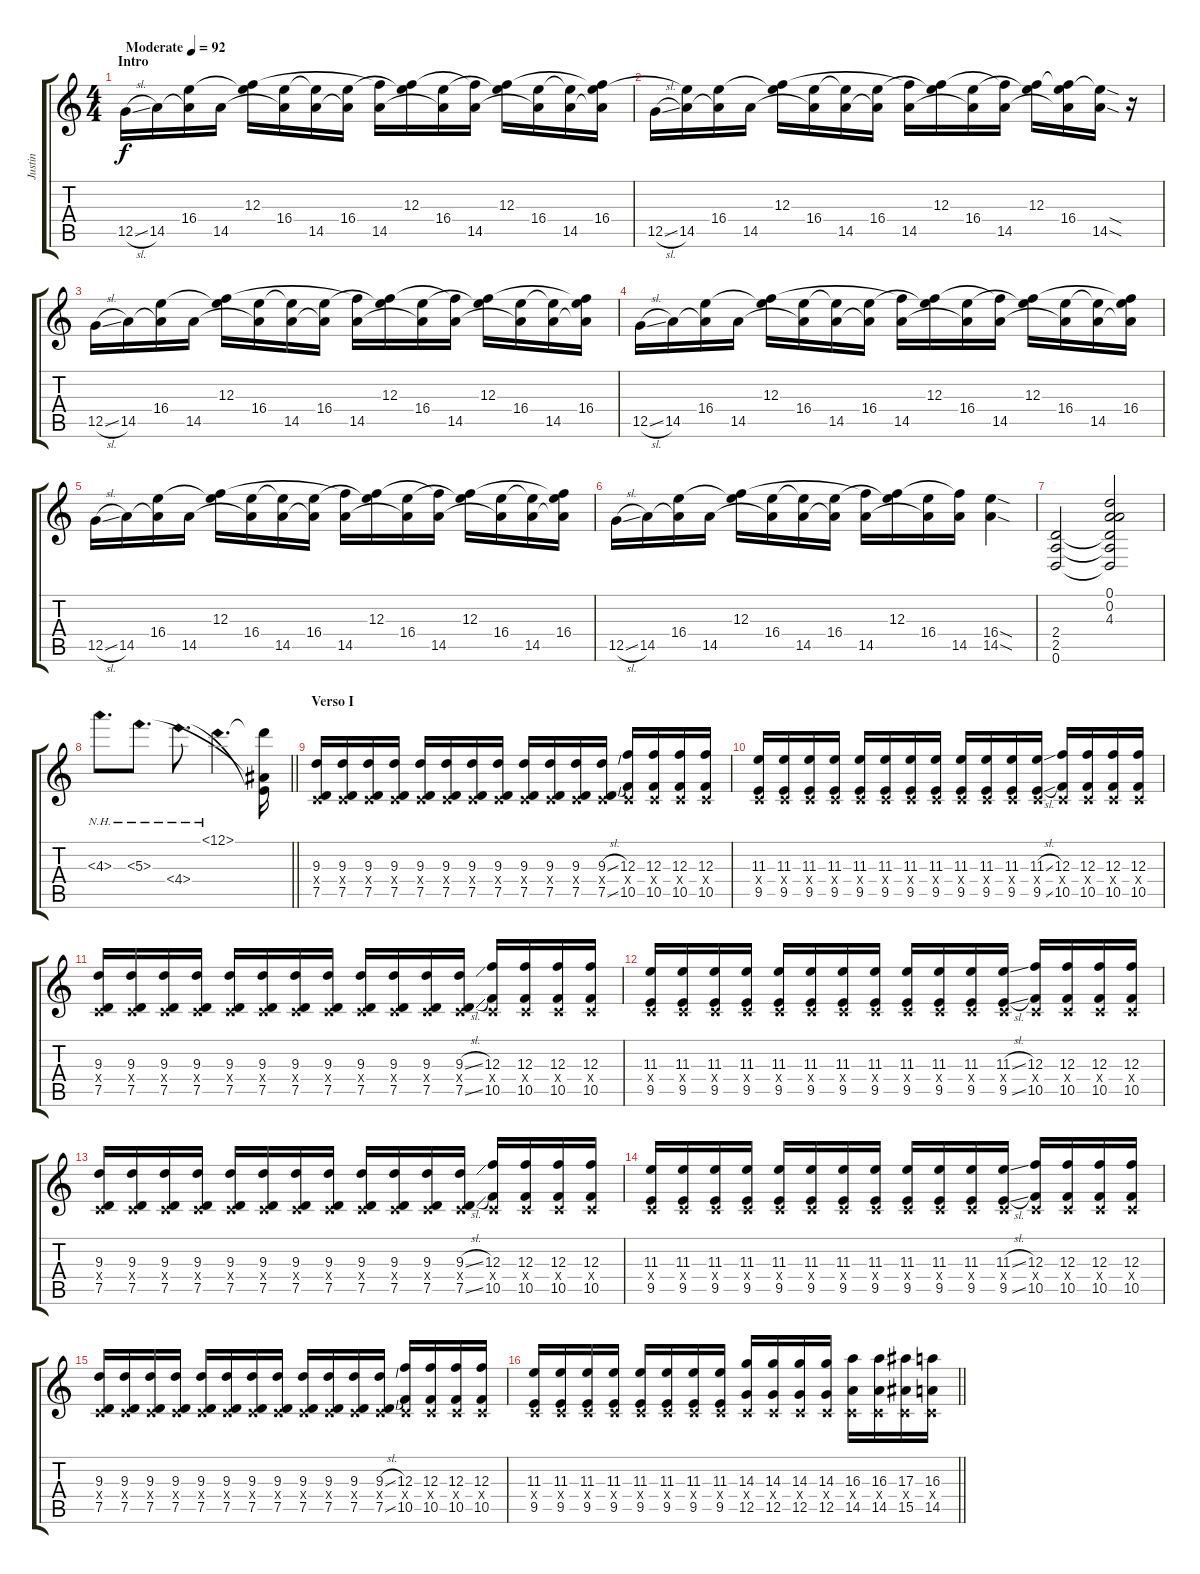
\track ("Justin" "Justin") {instrument distortionguitar}
\staff {score tabs}
\tuning (D4 A3 F3 C3 G2 D2) {hide}
\ts (4 4)
\section ("" "Intro")
\tempo (92 "Moderate")
\clef g2
\ks c
12.5{sl}.16{dy f instrument distortionguitar} 14.5.16 (16.4 14.5{t}).16 14.5.16 (12.3 16.4{t}).16 (16.4 14.5{t}).16 (16.4{t} 14.5).16 (16.4 14.5{t}).16 (12.3{t} 14.5).16 (12.3 16.4{t}).16 (16.4 14.5{t}).16 (12.3{t} 14.5).16 (12.3 16.4{t}).16 (16.4 14.5{t}).16 (16.4{t} 14.5).16 (12.3{t} 16.4 14.5{t}).16 |
12.5{sl}.16 (16.4{t} 14.5).16 (16.4 14.5{t}).16 14.5.16 (12.3 16.4{t}).16 (16.4 14.5{t}).16 (16.4{t} 14.5).16 (16.4 14.5{t}).16 (12.3{t} 14.5).16 (12.3 16.4{t}).16 (16.4 14.5{t}).16 (12.3{t} 14.5).16 (12.3 16.4{t}).16 (12.3{t} 16.4 14.5{t}).16 (16.4{sod t} 14.5{sod}).16 r.16 |
12.5{sl}.16 14.5.16 (16.4 14.5{t}).16 14.5.16 (12.3 16.4{t}).16 (16.4 14.5{t}).16 (16.4{t} 14.5).16 (16.4 14.5{t}).16 (12.3{t} 14.5).16 (12.3 16.4{t}).16 (16.4 14.5{t}).16 (12.3{t} 14.5).16 (12.3 16.4{t}).16 (16.4 14.5{t}).16 (16.4{t} 14.5).16 (12.3{t} 16.4 14.5{t}).16 |
12.5{sl}.16 14.5.16 (16.4 14.5{t}).16 14.5.16 (12.3 16.4{t}).16 (16.4 14.5{t}).16 (16.4{t} 14.5).16 (16.4 14.5{t}).16 (12.3{t} 14.5).16 (12.3 16.4{t}).16 (16.4 14.5{t}).16 (12.3{t} 14.5).16 (12.3 16.4{t}).16 (16.4 14.5{t}).16 (16.4{t} 14.5).16 (12.3{t} 16.4 14.5{t}).16 |
12.5{sl}.16 14.5.16 (16.4 14.5{t}).16 14.5.16 (12.3 16.4{t}).16 (16.4 14.5{t}).16 (16.4{t} 14.5).16 (16.4 14.5{t}).16 (12.3{t} 14.5).16 (12.3 16.4{t}).16 (16.4 14.5{t}).16 (12.3{t} 14.5).16 (12.3 16.4{t}).16 (16.4 14.5{t}).16 (16.4{t} 14.5).16 (12.3{t} 16.4 14.5{t}).16 |
12.5{sl}.16 14.5.16 (16.4 14.5{t}).16 14.5.16 (12.3 16.4{t}).16 (16.4 14.5{t}).16 (16.4{t} 14.5).16 (16.4 14.5{t}).16 (12.3{t} 14.5).16 (12.3 16.4{t}).16 (16.4 14.5{t}).16 (12.3{t} 14.5).16 (16.4{sod} 14.5{sod}).4 |
(2.4 2.5 0.6).2 (0.1 0.2 4.3 2.4{t} 2.5{t} 0.6{t}).2 |
\barLineRight lightlight
4.3{nh}.8{d} 5.3{nh}.8{d} 4.4{nh}.8{d} 12.1{nh}.4{d} (12.1{t} 5.3{t} 4.4{t}).16 |
\section ("" "Verso I")
(9.3 0.4{x} 7.5).16 (9.3 0.4{x} 7.5).16 (9.3 0.4{x} 7.5).16 (9.3 0.4{x} 7.5).16 (9.3 0.4{x} 7.5).16 (9.3 0.4{x} 7.5).16 (9.3 0.4{x} 7.5).16 (9.3 0.4{x} 7.5).16 (9.3 0.4{x} 7.5).16 (9.3 0.4{x} 7.5).16 (9.3 0.4{x} 7.5).16 (9.3{sl} 0.4{x} 7.5{sl}).16 (12.3 0.4{x} 10.5).16 (12.3 0.4{x} 10.5).16 (12.3 0.4{x} 10.5).16 (12.3 0.4{x} 10.5).16 |
(11.3 0.4{x} 9.5).16 (11.3 0.4{x} 9.5).16 (11.3 0.4{x} 9.5).16 (11.3 0.4{x} 9.5).16 (11.3 0.4{x} 9.5).16 (11.3 0.4{x} 9.5).16 (11.3 0.4{x} 9.5).16 (11.3 0.4{x} 9.5).16 (11.3 0.4{x} 9.5).16 (11.3 0.4{x} 9.5).16 (11.3 0.4{x} 9.5).16 (11.3{sl} 0.4{x} 9.5{sl}).16 (12.3 0.4{x} 10.5).16 (12.3 0.4{x} 10.5).16 (12.3 0.4{x} 10.5).16 (12.3 0.4{x} 10.5).16 |
(9.3 0.4{x} 7.5).16 (9.3 0.4{x} 7.5).16 (9.3 0.4{x} 7.5).16 (9.3 0.4{x} 7.5).16 (9.3 0.4{x} 7.5).16 (9.3 0.4{x} 7.5).16 (9.3 0.4{x} 7.5).16 (9.3 0.4{x} 7.5).16 (9.3 0.4{x} 7.5).16 (9.3 0.4{x} 7.5).16 (9.3 0.4{x} 7.5).16 (9.3{sl} 0.4{x} 7.5{sl}).16 (12.3 0.4{x} 10.5).16 (12.3 0.4{x} 10.5).16 (12.3 0.4{x} 10.5).16 (12.3 0.4{x} 10.5).16 |
(11.3 0.4{x} 9.5).16 (11.3 0.4{x} 9.5).16 (11.3 0.4{x} 9.5).16 (11.3 0.4{x} 9.5).16 (11.3 0.4{x} 9.5).16 (11.3 0.4{x} 9.5).16 (11.3 0.4{x} 9.5).16 (11.3 0.4{x} 9.5).16 (11.3 0.4{x} 9.5).16 (11.3 0.4{x} 9.5).16 (11.3 0.4{x} 9.5).16 (11.3{sl} 0.4{x} 9.5{sl}).16 (12.3 0.4{x} 10.5).16 (12.3 0.4{x} 10.5).16 (12.3 0.4{x} 10.5).16 (12.3 0.4{x} 10.5).16 |
(9.3 0.4{x} 7.5).16 (9.3 0.4{x} 7.5).16 (9.3 0.4{x} 7.5).16 (9.3 0.4{x} 7.5).16 (9.3 0.4{x} 7.5).16 (9.3 0.4{x} 7.5).16 (9.3 0.4{x} 7.5).16 (9.3 0.4{x} 7.5).16 (9.3 0.4{x} 7.5).16 (9.3 0.4{x} 7.5).16 (9.3 0.4{x} 7.5).16 (9.3{sl} 0.4{x} 7.5{sl}).16 (12.3 0.4{x} 10.5).16 (12.3 0.4{x} 10.5).16 (12.3 0.4{x} 10.5).16 (12.3 0.4{x} 10.5).16 |
(11.3 0.4{x} 9.5).16 (11.3 0.4{x} 9.5).16 (11.3 0.4{x} 9.5).16 (11.3 0.4{x} 9.5).16 (11.3 0.4{x} 9.5).16 (11.3 0.4{x} 9.5).16 (11.3 0.4{x} 9.5).16 (11.3 0.4{x} 9.5).16 (11.3 0.4{x} 9.5).16 (11.3 0.4{x} 9.5).16 (11.3 0.4{x} 9.5).16 (11.3{sl} 0.4{x} 9.5{sl}).16 (12.3 0.4{x} 10.5).16 (12.3 0.4{x} 10.5).16 (12.3 0.4{x} 10.5).16 (12.3 0.4{x} 10.5).16 |
(9.3 0.4{x} 7.5).16 (9.3 0.4{x} 7.5).16 (9.3 0.4{x} 7.5).16 (9.3 0.4{x} 7.5).16 (9.3 0.4{x} 7.5).16 (9.3 0.4{x} 7.5).16 (9.3 0.4{x} 7.5).16 (9.3 0.4{x} 7.5).16 (9.3 0.4{x} 7.5).16 (9.3 0.4{x} 7.5).16 (9.3 0.4{x} 7.5).16 (9.3{sl} 0.4{x} 7.5{sl}).16 (12.3 0.4{x} 10.5).16 (12.3 0.4{x} 10.5).16 (12.3 0.4{x} 10.5).16 (12.3 0.4{x} 10.5).16 |
\barLineRight lightlight
(11.3 0.4{x} 9.5).16 (11.3 0.4{x} 9.5).16 (11.3 0.4{x} 9.5).16 (11.3 0.4{x} 9.5).16 (11.3 0.4{x} 9.5).16 (11.3 0.4{x} 9.5).16 (11.3 0.4{x} 9.5).16 (11.3 0.4{x} 9.5).16 (14.3 0.4{x} 12.5).16 (14.3 0.4{x} 12.5).16 (14.3 0.4{x} 12.5).16 (14.3 0.4{x} 12.5).16 (16.3 0.4{x} 14.5).16 (16.3 0.4{x} 14.5).16 (17.3 0.4{x} 15.5).16 (16.3 0.4{x} 14.5).16
